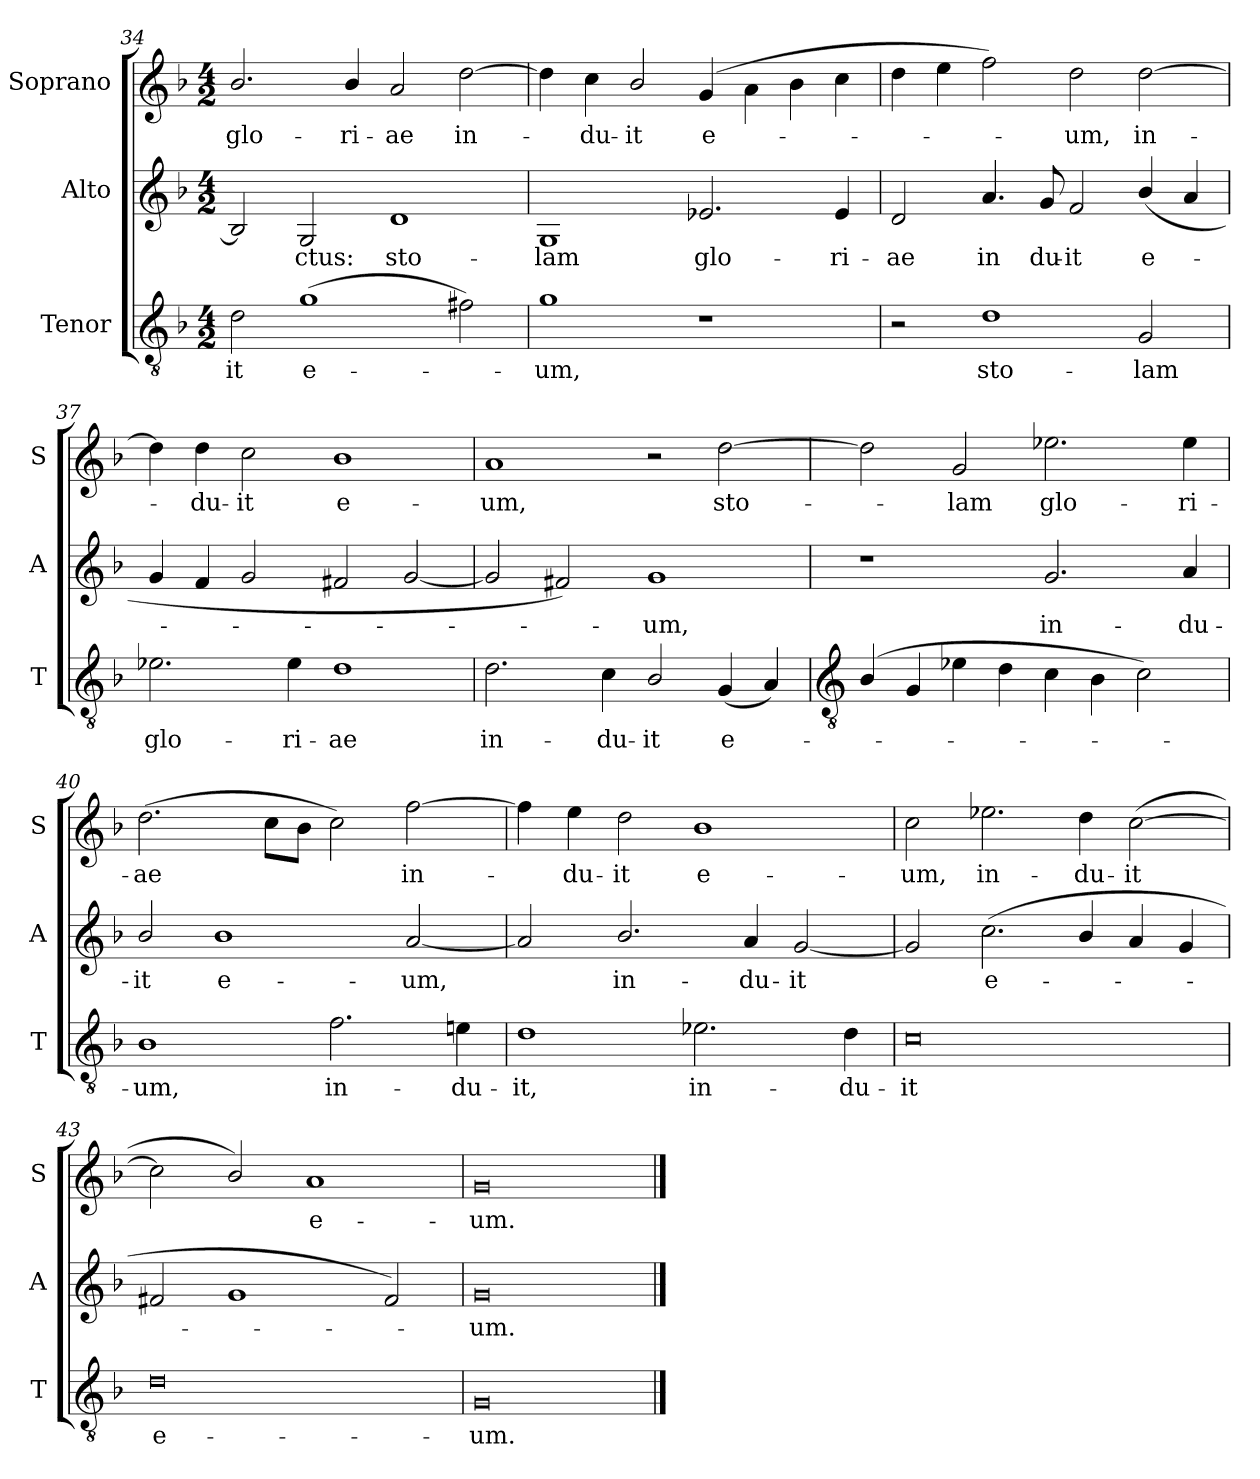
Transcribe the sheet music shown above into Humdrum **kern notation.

**kern	**text	**kern	**text	**kern	**text
*part3	*part3	*part2	*part2	*part1	*part1
*staff3	*staff3	*staff2	*staff2	*staff1	*staff1
*I"Tenor	*	*I"Alto	*	*I"Soprano	*
*I'T	*	*I'A	*	*I'S	*
!!LO:LB:g=z
*clefGv2	*	*clefG2	*	*clefG2	*
*k[b-]	*	*k[b-]	*	*k[b-]	*
*F:	*	*F:	*	*F:	*
*M4/2	*	*M4/2	*	*M4/2	*
=34	=34	=34	=34	=34	=34
!	!LO:LY:b	!	!	!	!LO:LY:b
2d	-it	2B-]	.	2.b-/	glo-
!	!LO:LY:b	!	!LO:LY:b	!	!
(>1g	e-	2G	ctus:	.	.
!	!	!	!	!	!LO:LY:b
.	.	.	.	4b-/	-ri-
!	!	!	!LO:LY:b	!	!LO:LY:b
.	.	1d	sto-	2a	-ae
!	!	!	!	!	!LO:LY:b
2f#X)	.	.	.	[2dd	in-
=35	=35	=35	=35	=35	=35
!	!LO:LY:b	!	!LO:LY:b	!	!
1g	um,	1G	-lam	4dd]	.
!	!	!	!	!	!LO:LY:b
.	.	.	.	4cc	du-
!	!	!	!	!	!LO:LY:b
.	.	.	.	2b-/	-it
!	!	!	!LO:LY:b	!	!LO:LY:b
1r	.	2.e-X	glo-	(>4g	e-
.	.	.	.	4a\	.
.	.	.	.	4b-	.
!	!	!	!LO:LY:b	!	!
.	.	4e-	-ri-	4cc	.
=36	=36	=36	=36	=36	=36
!	!	!	!LO:LY:b	!	!
2r	.	2d	-ae	4dd	.
.	.	.	.	4ee	.
!	!LO:LY:b	!	!LO:LY:b	!	!
1d	sto-	4.a	in	2ff)	.
!	!	!	!LO:LY:b	!	!
.	.	8g	du-	.	.
!	!	!	!LO:LY:b	!	!LO:LY:b
.	.	2f	-it	2dd	um,
!	!LO:LY:b	!	!LO:LY:b	!	!LO:LY:b
2G	-lam	(<4b-/	e-	[2dd	in-
.	.	4a	.	.	.
=37	=37	=37	=37	=37	=37
!	!LO:LY:b	!	!	!	!
2.e-X	glo-	4g	.	4dd]	.
!	!	!	!	!	!LO:LY:b
.	.	4f	.	4dd	du-
!	!	!	!	!	!LO:LY:b
.	.	2g	.	2cc	-it
!	!LO:LY:b	!	!	!	!
4e-	-ri-	.	.	.	.
!	!LO:LY:b	!	!	!	!LO:LY:b
1d	-ae	2f#X	.	1b-	e-
.	.	[2g	.	.	.
=38	=38	=38	=38	=38	=38
!	!LO:LY:b	!	!	!	!LO:LY:b
2.d	in-	2g]	.	1a	-um,
.	.	2f#X)	.	.	.
!	!LO:LY:b	!	!	!	!
4c	-du-	.	.	.	.
!	!LO:LY:b	!	!LO:LY:b	!	!
2B-/	-it	1g	um,	2r	.
!	!LO:LY:b	!	!	!	!LO:LY:b
(<4G	e-	.	.	[2dd	sto-
4A)	.	.	.	.	.
!!LO:LB:g=z
=39	=39	=39	=39	=39	=39
*clefGv2	*	*	*	*	*
(>4B-/	.	1r	.	2dd]	.
4G	.	.	.	.	.
!	!	!	!	!	!LO:LY:b
4e-X	.	.	.	2g	lam
4d	.	.	.	.	.
!	!	!	!LO:LY:b	!	!LO:LY:b
4c	.	2.g	in-	2.ee-X	glo-
4B-	.	.	.	.	.
2c)	.	.	.	.	.
!	!	!	!LO:LY:b	!	!LO:LY:b
.	.	4a	-du-	4ee-	-ri-
=40	=40	=40	=40	=40	=40
!	!LO:LY:b	!	!LO:LY:b	!	!LO:LY:b
1B-	um,	2b-/	-it	(>2.dd	-ae
!	!	!	!LO:LY:b	!	!
.	.	1b-	e-	.	.
.	.	.	.	8ccL	.
.	.	.	.	8b-J	.
!	!LO:LY:b	!	!	!	!
2.f	in-	.	.	2cc)	.
!	!	!	!LO:LY:b	!	!LO:LY:b
.	.	[2a	-um,	[2ff	in-
!	!LO:LY:b	!	!	!	!
4en	-du-	.	.	.	.
=41	=41	=41	=41	=41	=41
!	!LO:LY:b	!	!	!	!
1d	-it,	2a]	.	4ff]	.
!	!	!	!	!	!LO:LY:b
.	.	.	.	4ee	du-
!	!	!	!LO:LY:b	!	!LO:LY:b
.	.	2.b-/	in-	2dd	-it
!	!LO:LY:b	!	!	!	!LO:LY:b
2.e-X	in-	.	.	1b-	e-
!	!	!	!LO:LY:b	!	!
.	.	4a	-du-	.	.
!	!	!	!LO:LY:b	!	!
.	.	[2g	-it	.	.
!	!LO:LY:b	!	!	!	!
4d	-du-	.	.	.	.
=42	=42	=42	=42	=42	=42
!	!LO:LY:b	!	!	!	!LO:LY:b
0c	-it	2g]	.	2cc	-um,
!	!	!	!LO:LY:b	!	!LO:LY:b
.	.	(<2.cc	e-	2.ee-X	in-
!	!	!	!	!	!LO:LY:b
.	.	4b-/	.	4dd	-du-
!	!	!	!	!	!LO:LY:b
.	.	4a	.	(>[2cc	-it
.	.	4g	.	.	.
=43	=43	=43	=43	=43	=43
!	!LO:LY:b	!	!	!	!
0d	e-	2f#X	.	2cc]	.
.	.	1g	.	2b-/)	.
!	!	!	!	!	!LO:LY:b
.	.	.	.	1a	e-
.	.	2f#)	.	.	.
=44	=44	=44	=44	=44	=44
!	!LO:LY:b	!	!LO:LY:b	!	!LO:LY:b
0G	-um.	0g	um.	0g	-um.
==	==	==	==	==	==
*-	*-	*-	*-	*-	*-
